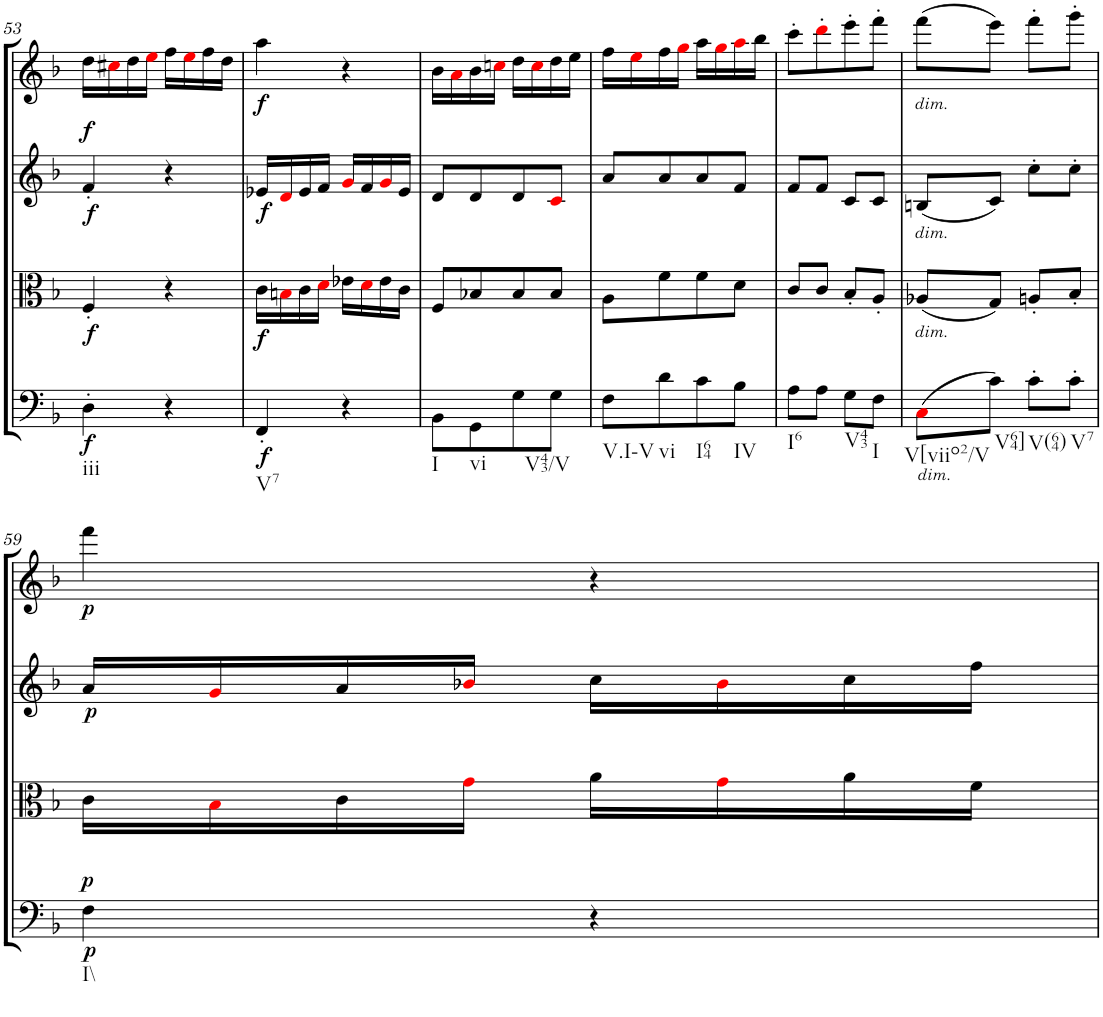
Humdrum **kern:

**kern	**dynam	**kern	**dynam	**kern	**dynam	**kern	**dynam
*part4	*part4	*part3	*part3	*part2	*part2	*part1	*part1
*staff4	*staff4	*staff3	*staff3	*staff2	*staff2	*staff1	*staff1
*I"Cello	*	*I"Viola	*	*I"2nd Violin	*	*I"1st Violin	*
*	*	*I'Vla	*	*I'Vln	*	*I'Vln	*
!!LO:PB:g=z
*clefF4	*	*clefC3	*	*clefG2	*	*clefG2	*
*k[b-]	*	*k[b-]	*	*k[b-]	*	*k[b-]	*
*F:	*	*F:	*	*F:	*	*F:	*
*M2/4	*	*M2/4	*	*M2/4	*	*M2/4	*
=53	=53	=53	=53	=53	=53	=53	=53
!LO:TX:b:t=iii	!	!	!	!	!	!	!
!	!LO:DY:b	!	!LO:DY:b	!	!LO:DY:b	!	!
!	!	!	!	!	!LO:DY:n=1:a	!	!
4D'\	f	4F'/	f	4f'/	f f	16dd\LL	.
.	.	.	.	.	.	16cc#Xi\	.
.	.	.	.	.	.	16dd\	.
.	.	.	.	.	.	16eei\JJ	.
4r	.	4r	.	4r	.	16ff\LL	.
.	.	.	.	.	.	16eei\	.
.	.	.	.	.	.	16ff\	.
.	.	.	.	.	.	16dd\JJ	.
=54	=54	=54	=54	=54	=54	=54	=54
!LO:TX:b:t=V7	!	!	!	!	!	!	!
!	!LO:DY:b	!	!LO:DY:b	!	!LO:DY:b	!	!LO:DY:b
4FF'/	f	16c\LL	f	16e-X/LL	f	4aa\	f
.	.	16Bni\	.	16di/	.	.	.
.	.	16c\	.	16e-/	.	.	.
.	.	16di\JJ	.	16f/JJ	.	.	.
4r	.	16e-X\LL	.	16gi/LL	.	4r	.
.	.	16di\	.	16f/	.	.	.
.	.	16e-\	.	16gi/	.	.	.
.	.	16c\JJ	.	16e-/JJ	.	.	.
=55	=55	=55	=55	=55	=55	=55	=55
!LO:TX:b:t=I	!	!	!	!	!	!	!
8BB-\L	.	8F/L	.	8d/L	.	16b-\LL	.
.	.	.	.	.	.	16ai\	.
!LO:TX:b:t=vi	!	!	!	!	!	!	!
8GG\	.	8B-X/	.	8d/	.	16b-\	.
.	.	.	.	.	.	16ccni\JJ	.
8G\	.	8B-/	.	8d/	.	16dd\LL	.
.	.	.	.	.	.	16cci\	.
!LO:TX:b:t=V43/V	!	!	!	!	!	!	!
8G\J	.	8B-/J	.	8ci/J	.	16dd\	.
.	.	.	.	.	.	16ee\JJ	.
=56	=56	=56	=56	=56	=56	=56	=56
!LO:TX:b:t=V.I-V	!	!	!	!	!	!	!
8F\L	.	8A\L	.	8a/L	.	16ff\LL	.
.	.	.	.	.	.	16eei\	.
!LO:TX:b:t=vi	!	!	!	!	!	!	!
8d\	.	8f\	.	8a/	.	16ff\	.
.	.	.	.	.	.	16ggi\JJ	.
!LO:TX:b:t=I64	!	!	!	!	!	!	!
8c\	.	8f\	.	8a/	.	16aa\LL	.
.	.	.	.	.	.	16ggi\	.
!LO:TX:b:t=IV	!	!	!	!	!	!	!
8B-\J	.	8d\J	.	8f/J	.	16aai\	.
.	.	.	.	.	.	16bb-\JJ	.
=57	=57	=57	=57	=57	=57	=57	=57
!LO:TX:b:t=I6	!	!	!	!	!	!	!
8A\L	.	8c/L	.	8f/L	.	8ccc'\L	.
8A\J	.	8c/J	.	8f/J	.	8ddd'i\	.
!LO:TX:b:t=V43	!	!	!	!	!	!	!
8G\L	.	8B-'/L	.	8c/L	.	8eee'\	.
!LO:TX:b:t=I	!	!	!	!	!	!	!
8F\J	.	8A'/J	.	8c/J	.	8fff'\J	.
=58	=58	=58	=58	=58	=58	=58	=58
!	!	!	!	!	!	!LO:TX:b:i:t=dim.	!
!	!	!	!	!LO:TX:b:i:t=dim.	!	!	!
!	!	!LO:TX:b:i:t=dim.	!	!	!	!	!
!LO:TX:b:i:t=dim.	!	!	!	!	!	!	!
!LO:TX:b:t=V[viio2/V	!	!	!	!	!	!	!
(8Ci\L	.	(8A-X/L	.	(8Bn/L	.	(8fff\L	.
!LO:TX:b:t=V64]	!	!	!	!	!	!	!
8c\J)	.	8G/J)	.	8c/J)	.	8eee\J)	.
!LO:TX:b:t=V(64)	!	!	!	!	!	!	!
8c'\L	.	8An'/L	.	8cc'\L	.	8fff'\L	.
!LO:TX:b:t=V7	!	!	!	!	!	!	!
8c'\J	.	8B-'/J	.	8cc'\J	.	8ggg'\J	.
!!LO:LB:g=z
=59	=59	=59	=59	=59	=59	=59	=59
!LO:TX:b:t=I\\	!	!	!	!	!	!	!
!	!LO:DY:b	!	!	!	!	!	!
!	!LO:DY:n=1:a	!	!	!	!LO:DY:b	!	!LO:DY:b
4F\	p p	16c\LL	.	16a/LL	p	4fff\	p
.	.	16B-i\	.	16gi/	.	.	.
.	.	16c\	.	16a/	.	.	.
.	.	16gi\JJ	.	16b-Xi/JJ	.	.	.
4r	.	16a\LL	.	16cc\LL	.	4r	.
.	.	16gi\	.	16b-i\	.	.	.
.	.	16a\	.	16cc\	.	.	.
.	.	16f\JJ	.	16ff\JJ	.	.	.
=	=	=	=	=	=	=	=
*-	*-	*-	*-	*-	*-	*-	*-
